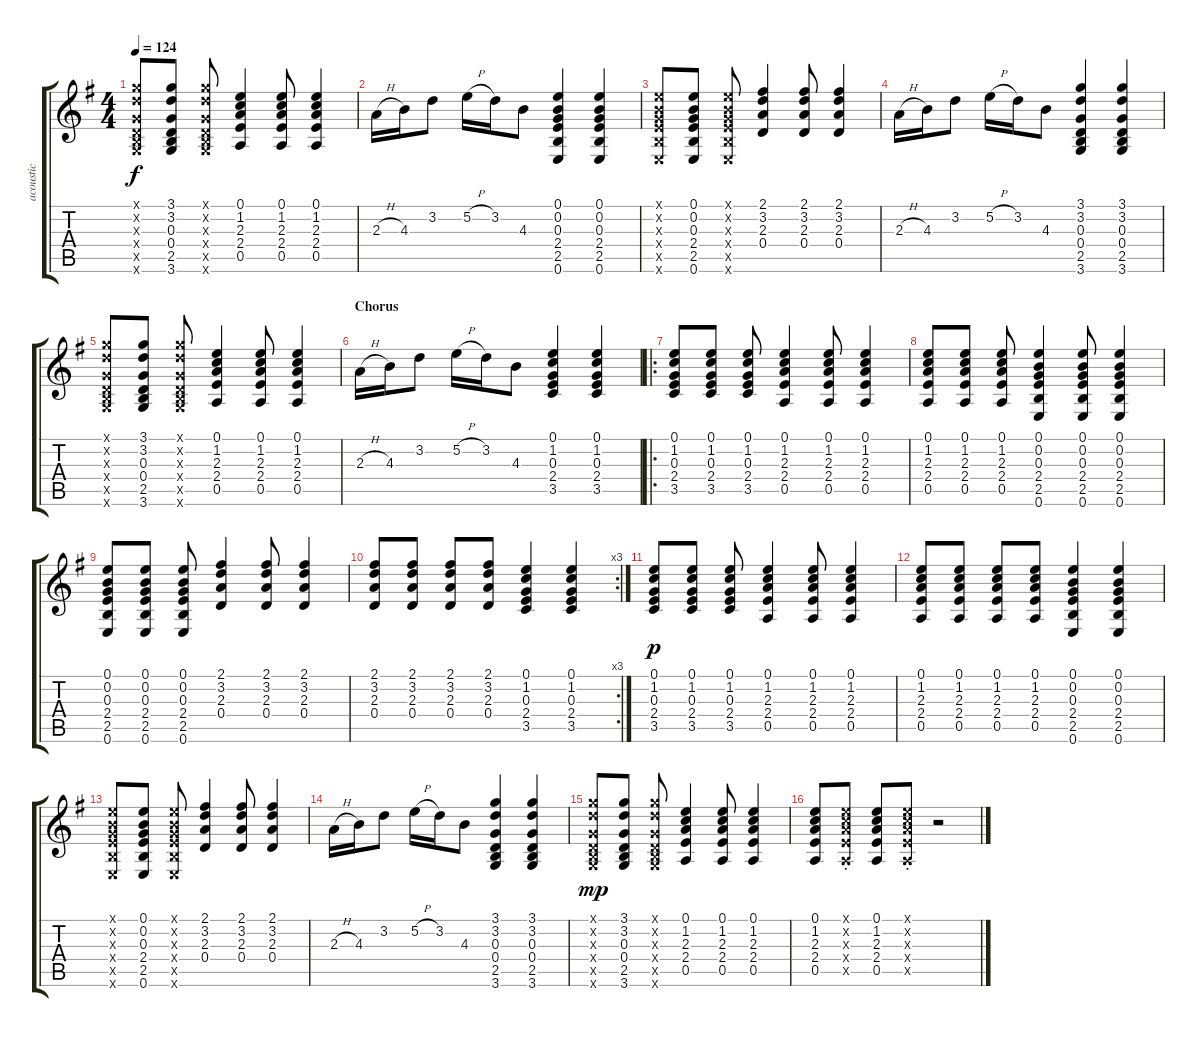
\track ("acoustic" "acoustic") {instrument acousticguitarsteel}
\staff {score tabs}
\tuning (E4 B3 G3 D3 A2 E2) {hide}
\ts (4 4)
\tempo 124
\clef g2
\ks g
(3.1{x} 3.2{x} 0.3{x} 0.4{x} 2.5{x} 3.6{x}).8{dy f} (3.1 3.2 0.3 0.4 2.5 3.6).8 (3.1{x} 3.2{x} 0.3{x} 0.4{x} 2.5{x} 3.6{x}).8 (0.1 1.2 2.3 2.4 0.5).4 (0.1 1.2 2.3 2.4 0.5).8 (0.1 1.2 2.3 2.4 0.5).4 |
2.3{h}.16 4.3.16 3.2.8 5.2{h}.16 3.2.16 4.3.8 (0.1 0.2 0.3 2.4 2.5 0.6).4 (0.1 0.2 0.3 2.4 2.5 0.6).4 |
(0.1{x} 0.2{x} 0.3{x} 2.4{x} 2.5{x} 0.6{x}).8 (0.1 0.2 0.3 2.4 2.5 0.6).8 (0.1{x} 0.2{x} 0.3{x} 2.4{x} 2.5{x} 0.6{x}).8 (2.1 3.2 2.3 0.4).4 (2.1 3.2 2.3 0.4).8 (2.1 3.2 2.3 0.4).4 |
2.3{h}.16 4.3.16 3.2.8 5.2{h}.16 3.2.16 4.3.8 (3.1 3.2 0.3 0.4 2.5 3.6).4 (3.1 3.2 0.3 0.4 2.5 3.6).4 |
(3.1{x} 3.2{x} 0.3{x} 0.4{x} 2.5{x} 3.6{x}).8 (3.1 3.2 0.3 0.4 2.5 3.6).8 (3.1{x} 3.2{x} 0.3{x} 0.4{x} 2.5{x} 3.6{x}).8 (0.1 1.2 2.3 2.4 0.5).4 (0.1 1.2 2.3 2.4 0.5).8 (0.1 1.2 2.3 2.4 0.5).4 |
\section ("" "Chorus")
2.3{h}.16 4.3.16 3.2.8 5.2{h}.16 3.2.16 4.3.8 (0.1 1.2 0.3 2.4 3.5).4 (0.1 1.2 0.3 2.4 3.5).4 |
\ro
(0.1 1.2 0.3 2.4 3.5).8 (0.1 1.2 0.3 2.4 3.5).8 (0.1 1.2 0.3 2.4 3.5).8 (0.1 1.2 2.3 2.4 0.5).4 (0.1 1.2 2.3 2.4 0.5).8 (0.1 1.2 2.3 2.4 0.5).4 |
(0.1 1.2 2.3 2.4 0.5).8 (0.1 1.2 2.3 2.4 0.5).8 (0.1 1.2 2.3 2.4 0.5).8 (0.1 0.2 0.3 2.4 2.5 0.6).4 (0.1 0.2 0.3 2.4 2.5 0.6).8 (0.1 0.2 0.3 2.4 2.5 0.6).4 |
(0.1 0.2 0.3 2.4 2.5 0.6).8 (0.1 0.2 0.3 2.4 2.5 0.6).8 (0.1 0.2 0.3 2.4 2.5 0.6).8 (2.1 3.2 2.3 0.4).4 (2.1 3.2 2.3 0.4).8 (2.1 3.2 2.3 0.4).4 |
\rc 3
(2.1 3.2 2.3 0.4).8 (2.1 3.2 2.3 0.4).8 (2.1 3.2 2.3 0.4).8 (2.1 3.2 2.3 0.4).8 (0.1 1.2 0.3 2.4 3.5).4 (0.1 1.2 0.3 2.4 3.5).4 |
(0.1 1.2 0.3 2.4 3.5).8{dy p} (0.1 1.2 0.3 2.4 3.5).8 (0.1 1.2 0.3 2.4 3.5).8 (0.1 1.2 2.3 2.4 0.5).4 (0.1 1.2 2.3 2.4 0.5).8 (0.1 1.2 2.3 2.4 0.5).4 |
(0.1 1.2 2.3 2.4 0.5).8 (0.1 1.2 2.3 2.4 0.5).8 (0.1 1.2 2.3 2.4 0.5).8 (0.1 1.2 2.3 2.4 0.5).8 (0.1 0.2 0.3 2.4 2.5 0.6).4 (0.1 0.2 0.3 2.4 2.5 0.6).4 |
(0.1{x} 0.2{x} 0.3{x} 2.4{x} 2.5{x} 0.6{x}).8 (0.1 0.2 0.3 2.4 2.5 0.6).8 (0.1{x} 0.2{x} 0.3{x} 2.4{x} 2.5{x} 0.6{x}).8 (2.1 3.2 2.3 0.4).4 (2.1 3.2 2.3 0.4).8 (2.1 3.2 2.3 0.4).4 |
2.3{h}.16 4.3.16 3.2.8 5.2{h}.16 3.2.16 4.3.8 (3.1 3.2 0.3 0.4 2.5 3.6).4 (3.1 3.2 0.3 0.4 2.5 3.6).4 |
(3.1{x} 3.2{x} 0.3{x} 0.4{x} 2.5{x} 3.6{x}).8{dy mp} (3.1 3.2 0.3 0.4 2.5 3.6).8 (3.1{x} 3.2{x} 0.3{x} 0.4{x} 2.5{x} 3.6{x}).8 (0.1 1.2 2.3 2.4 0.5).4 (0.1 1.2 2.3 2.4 0.5).8 (0.1 1.2 2.3 2.4 0.5).4 |
(0.1 1.2 2.3 2.4 0.5).8 (0.1{st x} 1.2{st x} 2.3{st x} 2.4{st x} 0.5{st x}).8 (0.1 1.2 2.3 2.4 0.5).8 (0.1{st x} 1.2{st x} 2.3{st x} 2.4{st x} 0.5{st x}).8 r.2
